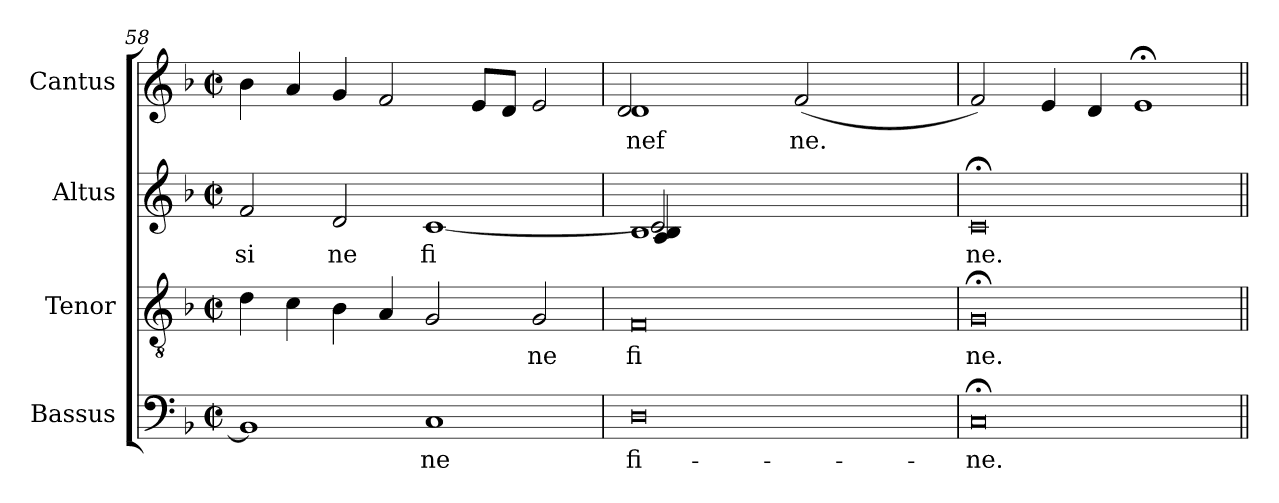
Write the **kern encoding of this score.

**kern	**text	**kern	**text	**kern	**text	**kern	**text
*part4	*part4	*part3	*part3	*part2	*part2	*part1	*part1
*staff4	*staff4	*staff3	*staff3	*staff2	*staff2	*staff1	*staff1
*I"Bassus	*	*I"Tenor	*	*I"Altus	*	*I"Cantus	*
!!LO:PB:g=z
*clefF4	*	*clefGv2	*	*clefG2	*	*clefG2	*
*k[b-]	*	*k[b-]	*	*k[b-]	*	*k[b-]	*
*F:	*	*F:	*	*F:	*	*F:	*
*M2/2	*	*M2/2	*	*M2/2	*	*M2/2	*
*met(c|)	*	*met(c|)	*	*met(c|)	*	*met(c|)	*
=58	=58	=58	=58	=58	=58	=58	=58
!	!LO:LY:b	!	!LO:LY:b	!	!LO:LY:b:cj	!	!LO:LY:b:cj
1BB-]	.	4d\	.	2f/	si	4b-\	.
!	!	!	!LO:LY:b	!	!	!	!LO:LY:b:cj
.	.	4c\	.	.	.	4a/	.
!	!	!	!LO:LY:b	!	!LO:LY:b:cj	!	!LO:LY:b:cj
.	.	4B-\	.	2d/	ne	4g/	.
!	!	!	!LO:LY:b	!	!	!	!LO:LY:b:cj
.	.	4A/	.	.	.	2f/	.
!	!LO:LY:b	!	!LO:LY:b	!	!LO:LY:b:cj	!	!
1C	ne	2G/	.	[<1c	fi	.	.
!	!	!	!	!	!	!	!LO:LY:b:cj
.	.	.	.	.	.	8e/L	.
!	!	!	!	!	!	!	!LO:LY:b:cj
.	.	.	.	.	.	8d/J	.
!	!	!	!LO:LY:b	!	!	!	!LO:LY:b:cj
.	.	2G/	ne	.	.	2e/	.
=59	=59	=59	=59	=59	=59	=59	=59
!	!LO:LY:b	!	!LO:LY:b	!	!LO:LY:b:cj	!	!LO:LY:b:cj
*	*	*	*	*^	*	*^	*
*	*	*	*	*	*^	*	*	*	*
0D	fi-	0F	fi	1B-	2c/]	4B-/ 4A/	.	1d	2d/	nef
.	.	.	.	.	.	1ryy	.	.	.	.
.	.	.	.	.	1ryy	.	.	.	2ryy	.
!	!	!	!	!	!	!	!	!	!	!LO:LY:b:cj
.	.	.	.	1ryy	.	.	.	(<2f/	1ryy	ne.
.	.	.	.	.	.	2.ryy	.	.	.	.
.	.	.	.	.	2ryy	.	.	2ryy	.	.
*	*	*	*	*	*v	*v	*	*	*	*
*	*	*	*	*	*	*	*v	*v	*
=60	=60	=60	=60	=60	=60	=60	=60	=60
!	!LO:LY:b	!	!LO:LY:b	!	!	!LO:LY:b:cj	!	!LO:LY:b:cj
*	*	*	*	*v	*v	*	*	*
0C;<	-ne.	0G;<	ne.	0c;<	ne.	2f/)	.
!	!	!	!	!	!	!	!LO:LY:b:cj
.	.	.	.	.	.	4e/	.
!	!	!	!	!	!	!	!LO:LY:b:cj
.	.	.	.	.	.	4d/	.
!	!	!	!	!	!	!	!LO:LY:b:cj
.	.	.	.	.	.	1e;<	.
=||	=||	=||	=||	=||	=||	=||	=||
*-	*-	*-	*-	*-	*-	*-	*-
